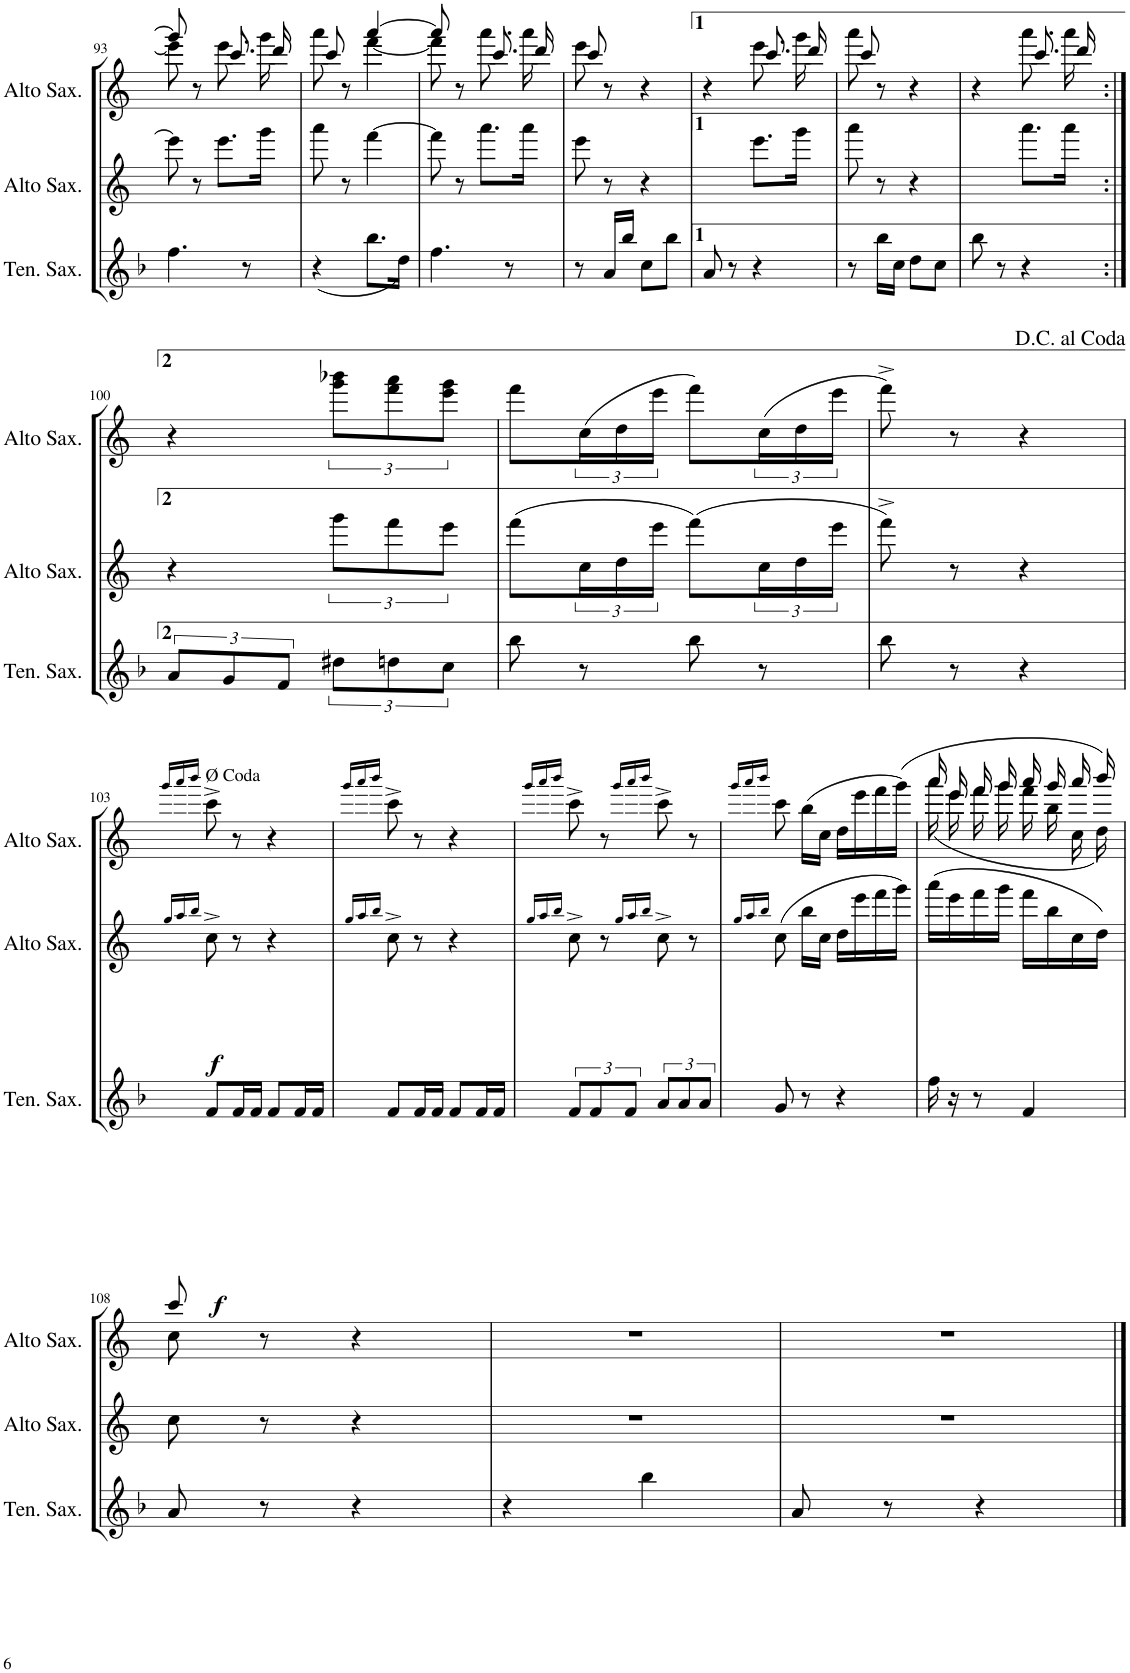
**kern	**dynam	**kern	**dynam	**kern
*part3	*part3	*part2	*part2	*part1
*staff3	*staff3	*staff2	*staff2	*staff1
*I"Tenor Saxophone	*	*I"Alto Saxophone	*	*I"Alto Saxophone
*I'Ten. Sax.	*	*I'Alto Sax.	*	*I'Alto Sax.
!!LO:PB:g=z
*clefG2	*	*clefG2	*	*clefG2
*Trd1c2	*	*Trd5c9	*	*Trd5c9
*k[b-]	*	*k[]	*	*k[]
*M2/4	*	*M2/4	*	*M2/4
=93	=93	=93	=93	=93
*	*	*	*	*^
4.ff\	.	8eee\]	.	8ggg/]	8eee\]
.	.	8r	.	8r	8ryy
.	.	8.eee\L	.	8.ccc/	8.eee\
8r	.	.	.	.	.
.	.	16ggg\Jk	.	16ddd/	16ggg\
=94	=94	=94	=94	=94	=94
(4r	.	8aaa\	.	8ccc/	8aaa\
.	.	8r	.	8r	8ryy
8.bb-\L	.	[4fff\	.	[4aaa/	[4fff\
16dd\Jk)	.	.	.	.	.
=95	=95	=95	=95	=95	=95
4.ff\	.	8fff\]	.	8aaa/]	8fff\]
.	.	8r	.	8r	8ryy
.	.	8.aaa\L	.	8.ccc/	8.aaa\
8r	.	.	.	.	.
.	.	16aaa\Jk	.	16ddd/	16aaa\
=96	=96	=96	=96	=96	=96
8r	.	8eee\	.	8ccc/	8eee\
16a/LL	.	8r	.	8r	4.ryy
16bb-/JJ	.	.	.	.	.
8cc\L	.	4r	.	4r	.
8bb-\J	.	.	.	.	.
=97	=97	=97	=97	=97	=97
8a/	.	4ryy	.	4r	4ryy
8r	.	.	.	.	.
4r	.	8.eee\L	.	8.ccc/	8.eee\
.	.	16ggg\Jk	.	16ddd/	16ggg\
=98	=98	=98	=98	=98	=98
8r	.	8aaa\	.	8ccc/	8aaa\
16bb-\LL	.	8r	.	8r	4.ryy
16cc\JJ	.	.	.	.	.
8dd\L	.	4r	.	4r	.
8cc\J	.	.	.	.	.
=99	=99	=99	=99	=99	=99
8bb-\	.	4ryy	.	4r	4ryy
8r	.	.	.	.	.
4r	.	8.aaa\L	.	8.ccc/	8.aaa\
.	.	16aaa\Jk	.	16ddd/	16aaa\
*	*	*	*	*v	*v
!!LO:LB:g=z
=100:|!	=100:|!	=100:|!	=100:|!	=100:|!
12a/L	.	4r	.	4r
12g/	.	.	.	.
12f/J	.	.	.	.
12dd#X\L	.	12ggg\L	.	12ggg\ 12bbb-X\L
12ddn\	.	12fff\	.	12fff\ 12aaa\
12cc\J	.	12eee\J	.	12eee\ 12ggg\J
=101	=101	=101	=101	=101
8bb-\	.	(8fff\L	.	8fff\L
8r	.	24cc\L	.	(24cc\L
.	.	24dd\	.	24dd\
.	.	24eee\JJ	.	24eee\JJ
8bb-\	.	(8fff\L)	.	8fff\L)
8r	.	24cc\L	.	(24cc\L
.	.	24dd\	.	24dd\
.	.	24eee\JJ	.	24eee\JJ
=102	=102	=102	=102	=102
8bb-\	.	8fff^\)	.	8fff^\)
8r	.	8r	.	8r
4r	.	4r	.	4r
!!LO:LB:g=z
=103	=103	=103	=103	=103
.	.	16qgg/LL	.	16qggg/LL
.	.	16qaa/	.	16qaaa/
.	.	16qbb/JJ	.	16qbbb/JJ
!	!	!	!	!LO:TX:a:t=Ø Coda
!	!LO:DY:b	!	!LO:DY:b	!
8f/L	f	8cc^\	f	8ccc^\
16f/L	.	8r	.	8r
16f/JJ	.	.	.	.
8f/L	.	4r	.	4r
16f/L	.	.	.	.
16f/JJ	.	.	.	.
=104	=104	=104	=104	=104
.	.	16qgg/LL	.	16qggg/LL
.	.	16qaa/	.	16qaaa/
.	.	16qbb/JJ	.	16qbbb/JJ
8f/L	.	8cc^\	.	8ccc^\
16f/L	.	8r	.	8r
16f/JJ	.	.	.	.
8f/L	.	4r	.	4r
16f/L	.	.	.	.
16f/JJ	.	.	.	.
=105	=105	=105	=105	=105
.	.	16qgg/LL	.	16qggg/LL
.	.	16qaa/	.	16qaaa/
.	.	16qbb/JJ	.	16qbbb/JJ
12f/L	.	8cc^\	.	8ccc^\
12f/	.	.	.	.
.	.	8r	.	8r
12f/J	.	.	.	.
.	.	16qgg/LL	.	16qggg/LL
.	.	16qaa/	.	16qaaa/
.	.	16qbb/JJ	.	16qbbb/JJ
12a/L	.	8cc^\	.	8ccc^\
12a/	.	.	.	.
.	.	8r	.	8r
12a/J	.	.	.	.
=106	=106	=106	=106	=106
.	.	16qgg/LL	.	16qggg/LL
.	.	16qaa/	.	16qaaa/
.	.	16qbb/JJ	.	16qbbb/JJ
8g/	.	(8cc\	.	8ccc\
8r	.	16bb\LL	.	(16bb\LL
.	.	16cc\JJ	.	16cc\JJ
4r	.	16dd\LL	.	16dd\LL
.	.	16eee\	.	16eee\
.	.	16fff\	.	16fff\
.	.	16ggg\JJ)	.	(16ggg\JJ)
=107	=107	=107	=107	=107
*	*	*	*	*^
16ff\	.	(16aaa\LL	.	16aaa/	(16aaa\
16r	.	16eee\	.	16eee/	16eee\
8r	.	16fff\	.	16fff/	16fff\
.	.	16ggg\JJ	.	16ggg/	16ggg\
4f/	.	16fff\LL	.	16aaa/	16fff\
.	.	16bb\	.	16ggg/	16bb\
.	.	16cc\	.	16aaa/	16cc\
.	.	16dd\JJ)	.	16bbb/)	16dd\)
!!LO:LB:g=z	!!
=108	=108	=108	=108	=108	=108
8a/	.	8cc\	.	8ccc/	8cc\
8r	.	8r	.	8r	4.ryy
4r	.	4r	.	4r	.
*	*	*	*	*v	*v
=109	=109	=109	=109	=109
4r	.	2r	.	2r
4bb-\	.	.	.	.
=110	=110	=110	=110	=110
8a/	.	2r	.	2r
8r	.	.	.	.
4r	.	.	.	.
==	==	==	==	==
*-	*-	*-	*-	*-
